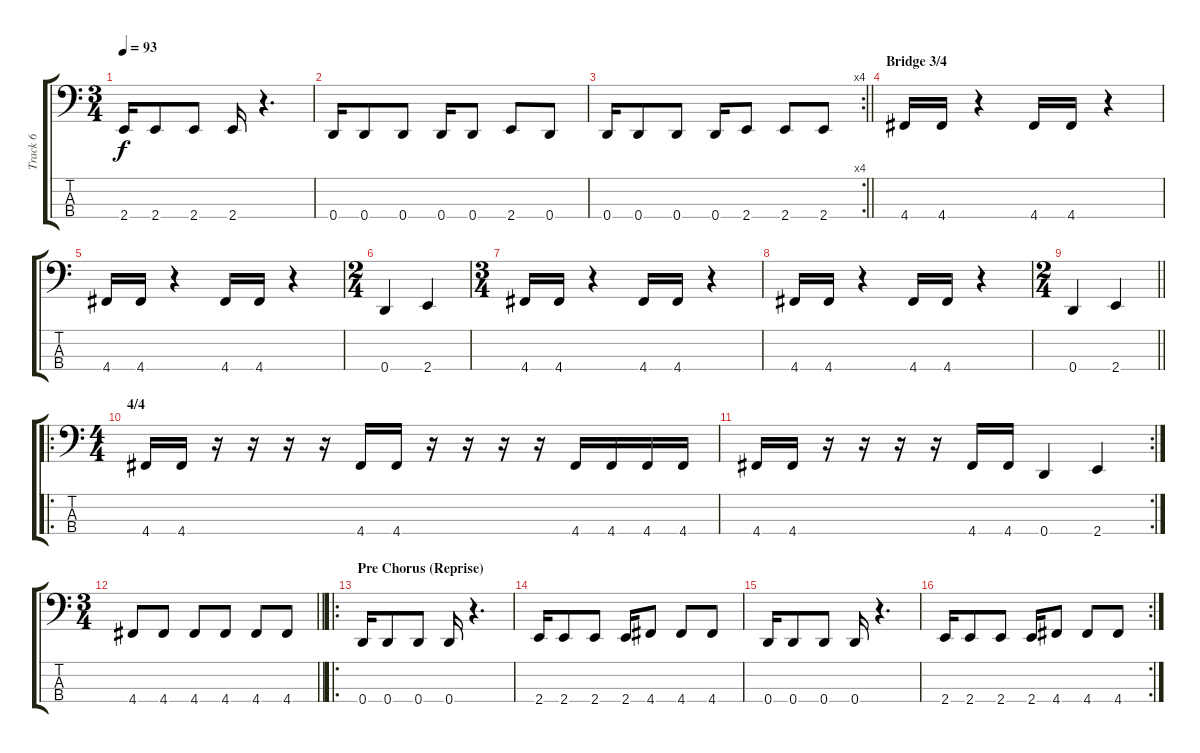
\track ("Track 6" "Track 6") {instrument electricbasspick}
\staff {score tabs}
\tuning (G2 D2 A1 D1) {hide}
\ts (3 4)
\tempo 93
\clef f4
\ks c
2.4.16{dy f} 2.4.8 2.4.8 2.4.16 r.4{d} |
0.4.16 0.4.8 0.4.8 0.4.16 0.4.8 2.4.8 0.4.8 |
\rc 4
\barLineRight lightlight
0.4.16 0.4.8 0.4.8 0.4.16 2.4.8 2.4.8 2.4.8 |
\section ("" "Bridge 3/4")
4.4.16 4.4.16 r.4 4.4.16 4.4.16 r.4 |
4.4.16 4.4.16 r.4 4.4.16 4.4.16 r.4 |
\ts (2 4)
0.4.4 2.4.4 |
\ts (3 4)
4.4.16 4.4.16 r.4 4.4.16 4.4.16 r.4 |
4.4.16 4.4.16 r.4 4.4.16 4.4.16 r.4 |
\ts (2 4)
\barLineRight lightlight
0.4.4 2.4.4 |
\ro
\ts (4 4)
\section ("" "4/4")
4.4.16 4.4.16 r.16 r.16 r.16 r.16 4.4.16 4.4.16 r.16 r.16 r.16 r.16 4.4.16 4.4.16 4.4.16 4.4.16 |
\rc 2
4.4.16 4.4.16 r.16 r.16 r.16 r.16 4.4.16 4.4.16 0.4.4 2.4.4 |
\ts (3 4)
\barLineRight lightlight
4.4.8 4.4.8 4.4.8 4.4.8 4.4.8 4.4.8 |
\ro
\section ("" "Pre Chorus (Reprise)")
0.4.16 0.4.8 0.4.8 0.4.16 r.4{d} |
2.4.16 2.4.8 2.4.8 2.4.16 4.4.8 4.4.8 4.4.8 |
0.4.16 0.4.8 0.4.8 0.4.16 r.4{d} |
\rc 2
2.4.16 2.4.8 2.4.8 2.4.16 4.4.8 4.4.8 4.4.8
